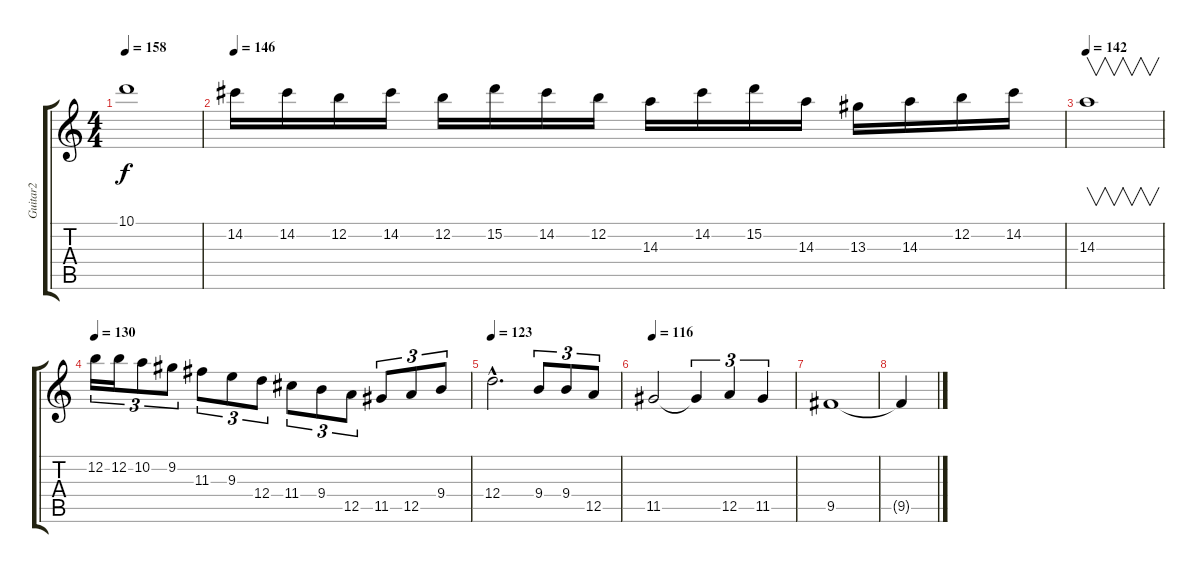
\track ("Guitar2" "Guitar2") {instrument distortionguitar}
\staff {score tabs}
\tuning (E4 B3 G3 D3 A2 E2) {hide}
\ts (4 4)
\tempo 158
\clef g2
\ks c
10.1.1{dy f} |
\tempo 146
14.2.16 14.2.16 12.2.16 14.2.16 12.2.16 15.2.16 14.2.16 12.2.16 14.3.16 14.2.16 15.2.16 14.3.16 13.3.16 14.3.16 12.2.16 14.2.16 |
\tempo 142
14.3.1{v} |
\tempo 130
12.2.16{tu (3 2)} 12.2.16{tu (3 2)} 10.2.8{tu (3 2)} 9.2.8{tu (3 2)} 11.3.8{tu (3 2)} 9.3.8{tu (3 2)} 12.4.8{tu (3 2)} 11.4.8{tu (3 2)} 9.4.8{tu (3 2)} 12.5.8{tu (3 2)} 11.5.8{tu (3 2)} 12.5.8{tu (3 2)} 9.4.8{tu (3 2)} |
\tempo 123
12.4{hac}.2{d} 9.4.8{tu (3 2)} 9.4.8{tu (3 2)} 12.5.8{tu (3 2)} |
\tempo 116
11.5.2 11.5{t}.4{tu (3 2)} 12.5.4{tu (3 2)} 11.5.4{tu (3 2)} |
9.5.1 |
9.5{t}.4
